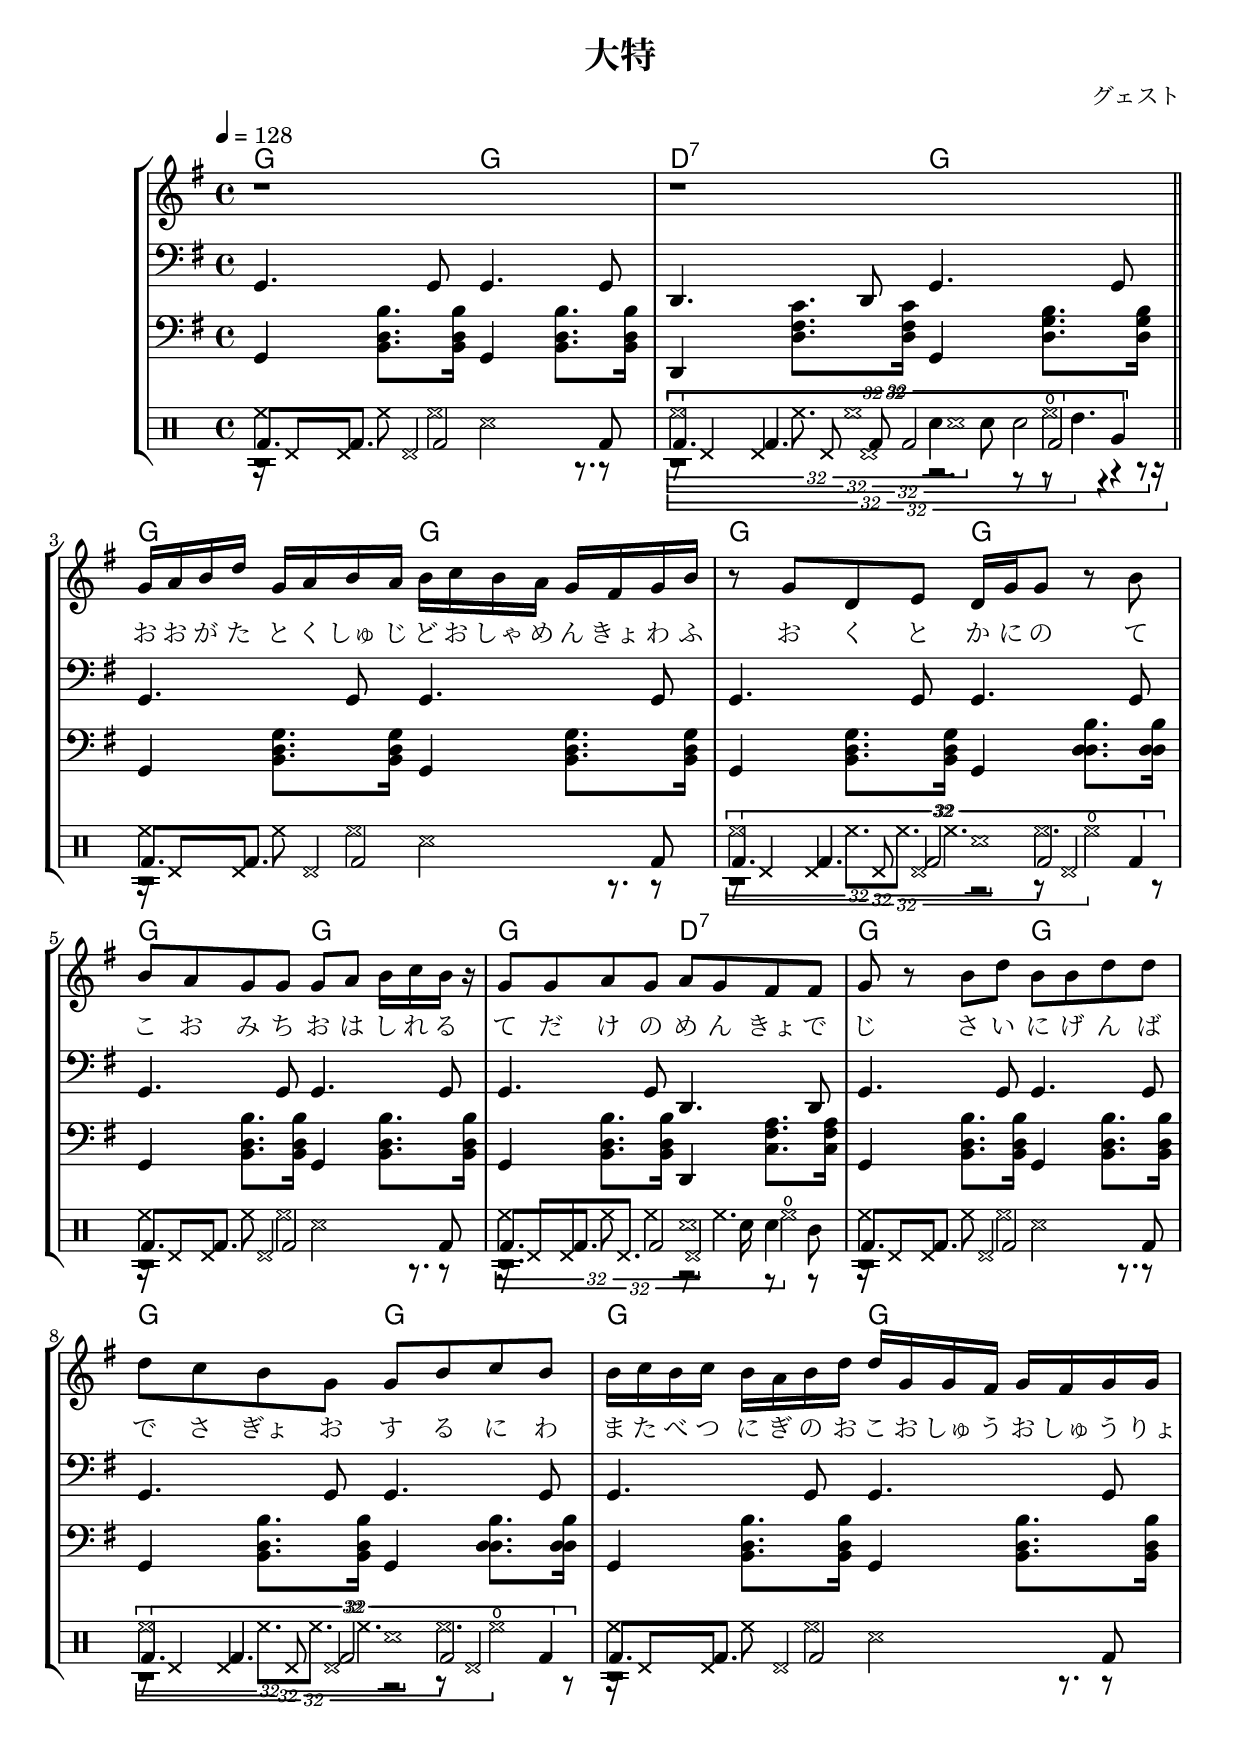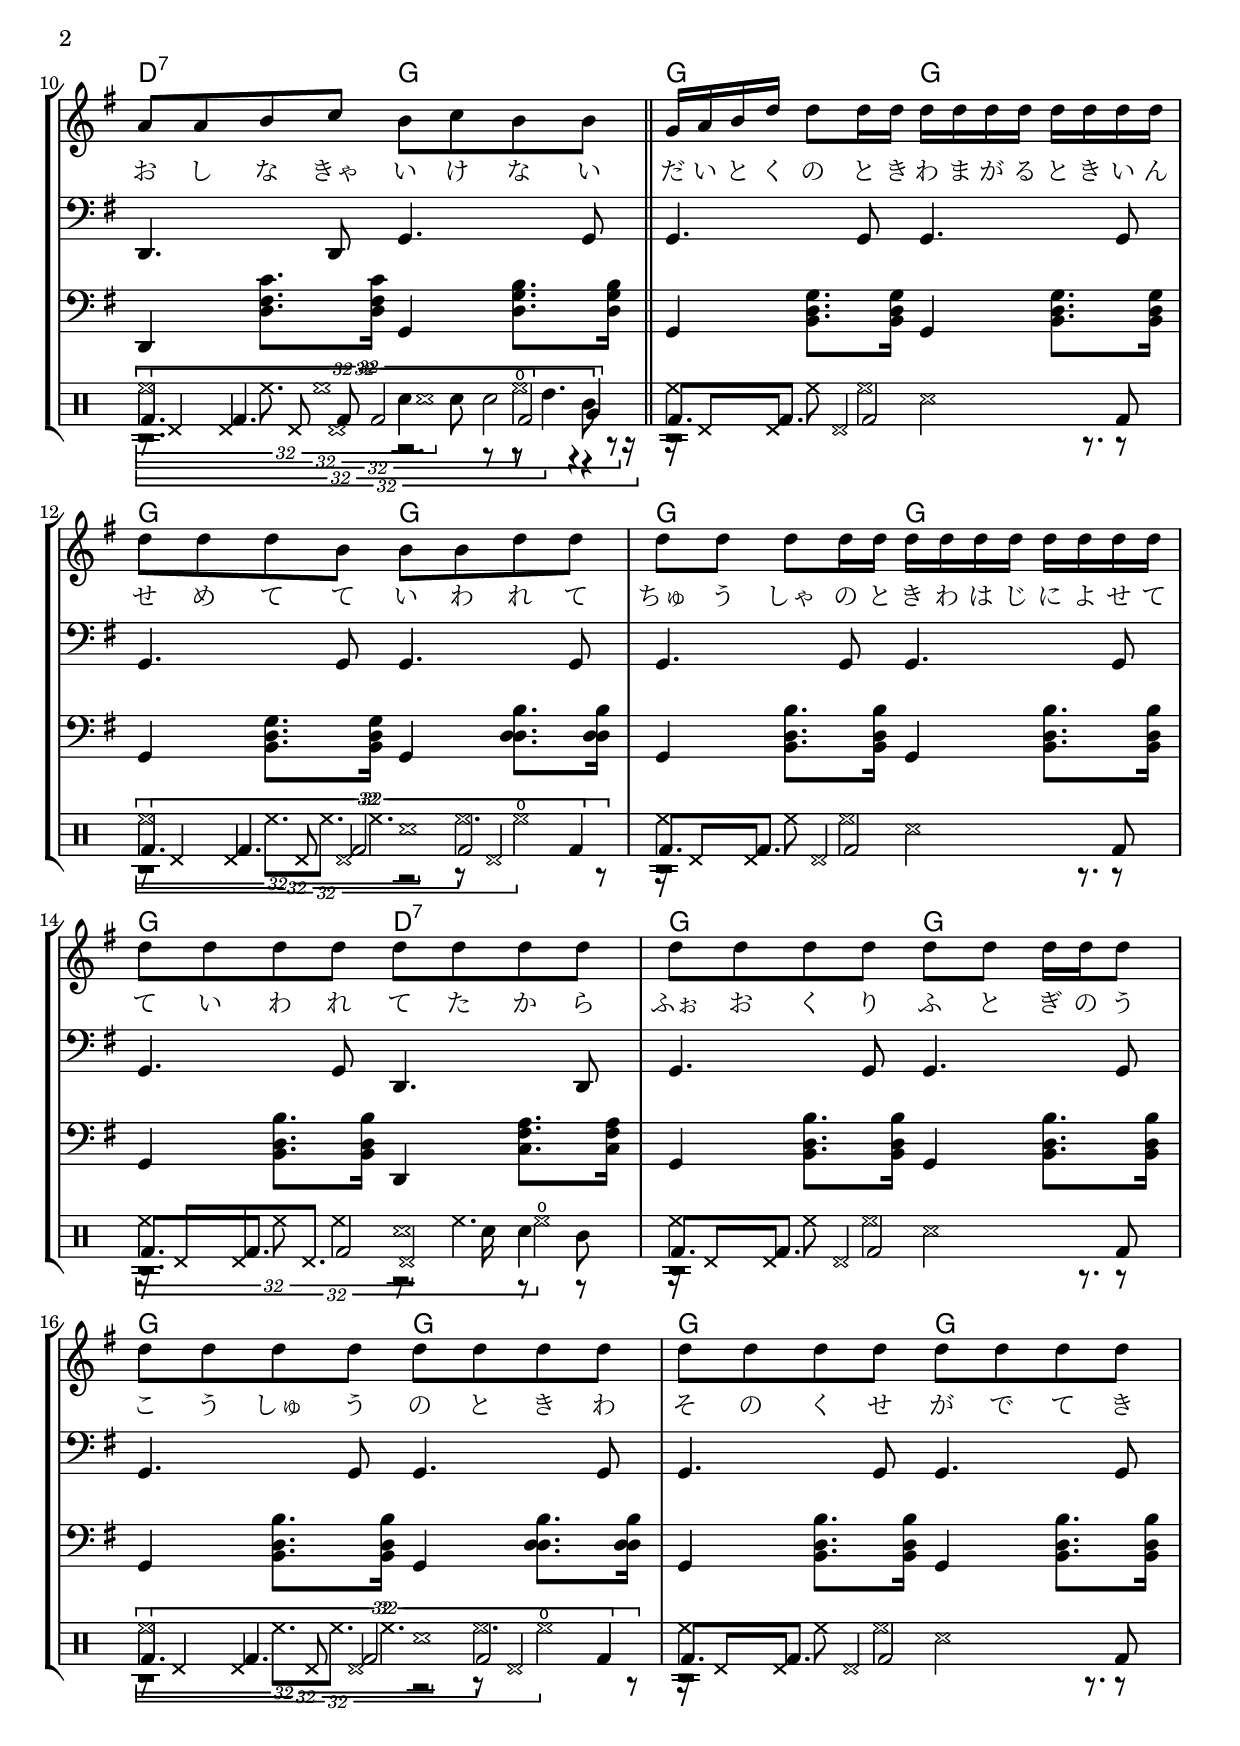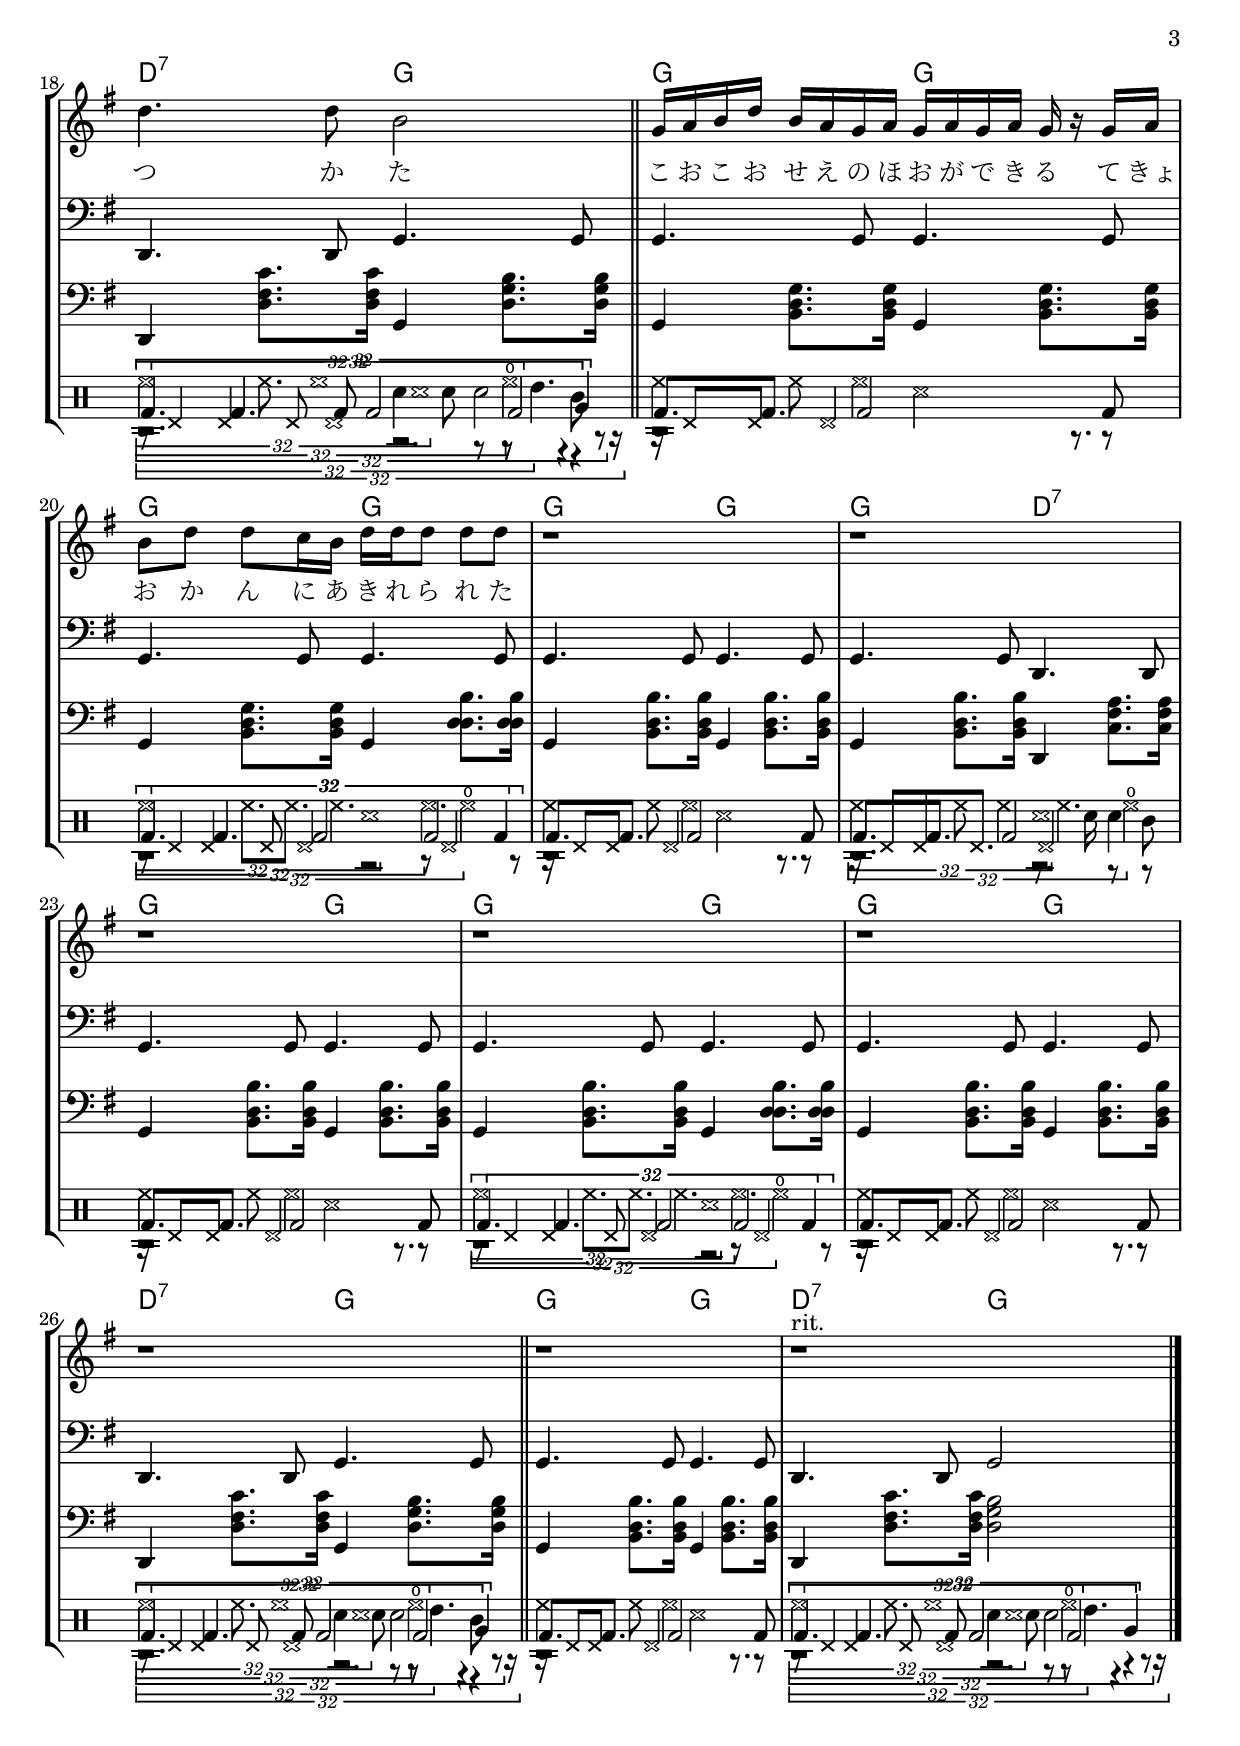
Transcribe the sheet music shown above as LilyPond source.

\version "2.12.1"

\header {
	title = \markup {大特}
	composer = \markup \center-column {グェスト}
}

harmony = \chordmode {
	g2 g d:7 g 

	g g g g g g g d:7 g g g g g g d:7 g 

	g g g g g g g d:7 g g g g g g d:7 g 

	g g g g g g g d:7 g g g g g g d:7 g 

	g g d:7 g 
}

melody = {
	\key g \major
	\tempo 4 = 128
	r1 | r1   
	\set Staff.midiInstrument = #"fss0.29"
	 g'16  a'16  b'16  d''16  g'16  a'16  b'16  a'16  b'16  c''16  b'16  a'16  g'16  fis'16  g'16  b'16 
	r8  g'8  d'8  e'8  d'16  g'16  g'8  r8  b'8 
	b'8  a'8  g'8  g'8  g'8  a'8  b'16  c''16  b'16  r16 
	g'8  g'8  a'8  g'8  a'8  g'8  fis'8  fis'8 
	g'8  r8  b'8  d''8  b'8  b'8  d''8  d''8 
	d''8  c''8  b'8  g'8  g'8  b'8  c''8  b'8 
	b'16  c''16  b'16  c''16  b'16  a'16  b'16  d''16  d''16  g'16  g'16  fis'16  g'16  fis'16  g'16  g'16 
	a'8  a'8  b'8  c''8  b'8  c''8  b'8  b'8
	\set Staff.midiInstrument = #"fss0.29"
	 g'16  a'16  b'16  d''16  d''8  d''16  d''16  d''16  d''16  d''16  d''16  d''16  d''16  d''16  d''16 
	d''8  d''8  d''8  b'8  b'8  b'8  d''8  d''8 
	d''8  d''8  d''8  d''16  d''16  d''16  d''16  d''16  d''16  d''16  d''16  d''16  d''16 
	d''8  d''8  d''8  d''8  d''8  d''8  d''8  d''8 
	d''8  d''8  d''8  d''8  d''8  d''8  d''16  d''16  d''8 
	d''8  d''8  d''8  d''8  d''8  d''8  d''8  d''8 
	d''8  d''8  d''8  d''8  d''8  d''8  d''8  d''8 
	d''4.  d''8  b'2
	\set Staff.midiInstrument = #"fss0.29"
	 g'16  a'16  b'16  d''16  b'16  a'16  g'16  a'16  g'16  a'16  g'16  a'16  g'16  r16  g'16  a'16 
	b'8  d''8  d''8  c''16  b'16  d''16  d''16  d''8  d''8  d''8
	r1 r1 r1 r1 r1 r1 	r1 | r1^"rit." \bar "|."
}

words = \lyricmode {
	
	お  お  が  た  と  く  しゅ  じ  ど  お  しゃ  め  ん  きょ  わ  ふ  お  く  と  か  に  の  て  こ  お  み  ち  お  は  し  れ  る  て  だ  け  の  め  ん  きょ  で  じ  さ  い  に  げ  ん  ば  で  さ  ぎょ  お  す  る  に  わ  ま  た  べ  つ  に  ぎ  の  お  こ  お  しゅ  う  お  しゅ  う  りょ  お  し  な  きゃ  い  け  な  い  
	だ  い  と  く  の  と  き  わ  ま  が  る  と  き  い  ん  せ  め  て  て  い  わ  れ  て  ちゅ  う  しゃ  の  と  き  わ  は  じ  に  よ  せ  て  て  い  わ  れ  て  た  か  ら  ふぉ  お  く  り  ふ  と  ぎ  の  う  こ  う  しゅ  う  の  と  き  わ  そ  の  く  せ  が  で  て  き  つ  か  た  
	こ  お  こ  お  せ  え  の  ほ  お  が  で  き  る  て  きょ  お  か  ん  に  あ  き  れ  ら  れ  た  
	
}

tempochange = {
	\tempo 4 = 128
	r1 | r1 \bar "||"
	\tempo 4 = 128
	r1 | r1 | r1 | r1 | r1 | r1 | r1 | r1 \bar "||"
	\tempo 4 = 128
	r1 | r1 | r1 | r1 | r1 | r1 | r1 | r1 \bar "||"
	\tempo 4 = 128
	r1 | r1 | r1 | r1 | r1 | r1 | r1 | r1 \bar "||"
	\tempo 4 = 128
	r1 | \tempo 4 = 96 r2 \tempo 4 = 85 r2 \bar "|."
}

mainacc = {
	\clef bass
	\set Staff.midiInstrument = #"Koto"
	\key g \major
	\tempo 4 = 128
	g,4.g,8
	g,4.g,8
	d,4.d,8
	g,4.g,8
	\bar "||"

	\set Staff.midiInstrument = #"Koto"
	g,4.g,8
	g,4.g,8
	g,4.g,8
	g,4.g,8
	g,4.g,8
	g,4.g,8
	g,4.g,8
	d,4.d,8
	g,4.g,8
	g,4.g,8
	g,4.g,8
	g,4.g,8
	g,4.g,8
	g,4.g,8
	d,4.d,8
	g,4.g,8
	\bar "||"

	\set Staff.midiInstrument = #"Koto"
	g,4.g,8
	g,4.g,8
	g,4.g,8
	g,4.g,8
	g,4.g,8
	g,4.g,8
	g,4.g,8
	d,4.d,8
	g,4.g,8
	g,4.g,8
	g,4.g,8
	g,4.g,8
	g,4.g,8
	g,4.g,8
	d,4.d,8
	g,4.g,8
	\bar "||"

	\set Staff.midiInstrument = #"Koto"
	g,4.g,8
	g,4.g,8
	g,4.g,8
	g,4.g,8
	g,4.g,8
	g,4.g,8
	g,4.g,8
	d,4.d,8
	g,4.g,8
	g,4.g,8
	g,4.g,8
	g,4.g,8
	g,4.g,8
	g,4.g,8
	d,4.d,8
	g,4.g,8
	\bar "||"

	\set Staff.midiInstrument = #"Koto"
	g,4.g,8
	g,4.g,8
	d,4.d,8
	g,2
	\bar "|."
}

subacc = {
	\clef bass
	\set Staff.midiInstrument = #"Clarinet"
	\key g \major
	\tempo 4 = 128
	g,4 <b, d b>8. <b, d b>16
	g,4 <b, d b>8. <b, d b>16
	d,4 <d fis c'>8. <d fis c'>16
	g,4 <d g b>8. <d g b>16
	\bar "||"

	\set Staff.midiInstrument = #"Clarinet"
	g,4 <b, d g>8. <b, d g>16
	g,4 <b, d g>8. <b, d g>16
	g,4 <b, d g>8. <b, d g>16
	g,4 <d d b>8. <d d b>16
	g,4 <b, d b>8. <b, d b>16
	g,4 <b, d b>8. <b, d b>16
	g,4 <b, d b>8. <b, d b>16
	d,4 <c fis a>8. <c fis a>16
	g,4 <b, d b>8. <b, d b>16
	g,4 <b, d b>8. <b, d b>16
	g,4 <b, d b>8. <b, d b>16
	g,4 <d d b>8. <d d b>16
	g,4 <b, d b>8. <b, d b>16
	g,4 <b, d b>8. <b, d b>16
	d,4 <d fis c'>8. <d fis c'>16
	g,4 <d g b>8. <d g b>16
	\bar "||"

	\set Staff.midiInstrument = #"Clarinet"
	g,4 <b, d g>8. <b, d g>16
	g,4 <b, d g>8. <b, d g>16
	g,4 <b, d g>8. <b, d g>16
	g,4 <d d b>8. <d d b>16
	g,4 <b, d b>8. <b, d b>16
	g,4 <b, d b>8. <b, d b>16
	g,4 <b, d b>8. <b, d b>16
	d,4 <c fis a>8. <c fis a>16
	g,4 <b, d b>8. <b, d b>16
	g,4 <b, d b>8. <b, d b>16
	g,4 <b, d b>8. <b, d b>16
	g,4 <d d b>8. <d d b>16
	g,4 <b, d b>8. <b, d b>16
	g,4 <b, d b>8. <b, d b>16
	d,4 <d fis c'>8. <d fis c'>16
	g,4 <d g b>8. <d g b>16
	\bar "||"

	\set Staff.midiInstrument = #"Clarinet"
	g,4 <b, d g>8. <b, d g>16
	g,4 <b, d g>8. <b, d g>16
	g,4 <b, d g>8. <b, d g>16
	g,4 <d d b>8. <d d b>16
	g,4 <b, d b>8. <b, d b>16
	g,4 <b, d b>8. <b, d b>16
	g,4 <b, d b>8. <b, d b>16
	d,4 <c fis a>8. <c fis a>16
	g,4 <b, d b>8. <b, d b>16
	g,4 <b, d b>8. <b, d b>16
	g,4 <b, d b>8. <b, d b>16
	g,4 <d d b>8. <d d b>16
	g,4 <b, d b>8. <b, d b>16
	g,4 <b, d b>8. <b, d b>16
	d,4 <d fis c'>8. <d fis c'>16
	g,4 <d g b>8. <d g b>16
	\bar "||"

	\set Staff.midiInstrument = #"Clarinet"
	g,4 <b, d b>8. <b, d b>16
	g,4 <b, d b>8. <b, d b>16
	d,4 <d fis c'>8. <d fis c'>16
	<d g b>2
	\bar "|."
}

percA = {
	\drummode {
	hh4 hh8 hh2 r8  |\times 16/32{ hh2 hh8. hh1 r4 r16 } \bar "||"
	hh4 hh8 hh2 r8  |\times 16/32{ hh2 hh8. hh8. hh4. hh2. } |hh4 hh8 hh2 r8  |hh4 hh8 hh4 hh4.  |hh4 hh8 hh2 r8  |\times 16/32{ hh2 hh8. hh8. hh4. hh2. } |hh4 hh8 hh2 r8  |\times 16/32{ hh2 hh8. hh1 r4 r16 } \bar "||"
	hh4 hh8 hh2 r8  |\times 16/32{ hh2 hh8. hh8. hh4. hh2. } |hh4 hh8 hh2 r8  |hh4 hh8 hh4 hh4.  |hh4 hh8 hh2 r8  |\times 16/32{ hh2 hh8. hh8. hh4. hh2. } |hh4 hh8 hh2 r8  |\times 16/32{ hh2 hh8. hh1 r4 r16 } \bar "||"
	hh4 hh8 hh2 r8  |\times 16/32{ hh2 hh8. hh8. hh4. hh2. } |hh4 hh8 hh2 r8  |hh4 hh8 hh4 hh4.  |hh4 hh8 hh2 r8  |\times 16/32{ hh2 hh8. hh8. hh4. hh2. } |hh4 hh8 hh2 r8  |\times 16/32{ hh2 hh8. hh1 r4 r16 } \bar "||"
	hh4 hh8 hh2 r8  |\times 16/32{ hh2 hh8. hh1 r4 r16 } \bar "|."
	}
}

percB = {
	\drummode {
	r16 hhp8 hhp8 hhp2 r8.  |\times 16/32{ r8 hhp4 hhp4 hhp8 hhp1 r4 } \bar "||"
	r16 hhp8 hhp8 hhp2 r8.  |\times 16/32{ r8 hhp4 hhp4 hhp8 hhp2 r8 hhp2 r8 } |r16 hhp8 hhp8 hhp2 r8.  |r16 hhp8 hhp8 hhp8. hhp2  |r16 hhp8 hhp8 hhp2 r8.  |\times 16/32{ r8 hhp4 hhp4 hhp8 hhp2 r8 hhp2 r8 } |r16 hhp8 hhp8 hhp2 r8.  |\times 16/32{ r8 hhp4 hhp4 hhp8 hhp1 r4 } \bar "||"
	r16 hhp8 hhp8 hhp2 r8.  |\times 16/32{ r8 hhp4 hhp4 hhp8 hhp2 r8 hhp2 r8 } |r16 hhp8 hhp8 hhp2 r8.  |r16 hhp8 hhp8 hhp8. hhp2  |r16 hhp8 hhp8 hhp2 r8.  |\times 16/32{ r8 hhp4 hhp4 hhp8 hhp2 r8 hhp2 r8 } |r16 hhp8 hhp8 hhp2 r8.  |\times 16/32{ r8 hhp4 hhp4 hhp8 hhp1 r4 } \bar "||"
	r16 hhp8 hhp8 hhp2 r8.  |\times 16/32{ r8 hhp4 hhp4 hhp8 hhp2 r8 hhp2 r8 } |r16 hhp8 hhp8 hhp2 r8.  |r16 hhp8 hhp8 hhp8. hhp2  |r16 hhp8 hhp8 hhp2 r8.  |\times 16/32{ r8 hhp4 hhp4 hhp8 hhp2 r8 hhp2 r8 } |r16 hhp8 hhp8 hhp2 r8.  |\times 16/32{ r8 hhp4 hhp4 hhp8 hhp1 r4 } \bar "||"
	r16 hhp8 hhp8 hhp2 r8.  |\times 16/32{ r8 hhp4 hhp4 hhp8 hhp1 r4 } \bar "|."
	}
}

percC = {
	\drummode {
	r1  |\times 16/32{ r1 r2 hho2 } \bar "||"
	r1  |\times 16/32{ r1 r2 hho2 } |r1  |\times 16/32{ r1 r2 hho2 } |r1  |\times 16/32{ r1 r2 hho2 } |r1  |\times 16/32{ r1 r2 hho2 } \bar "||"
	r1  |\times 16/32{ r1 r2 hho2 } |r1  |\times 16/32{ r1 r2 hho2 } |r1  |\times 16/32{ r1 r2 hho2 } |r1  |\times 16/32{ r1 r2 hho2 } \bar "||"
	r1  |\times 16/32{ r1 r2 hho2 } |r1  |\times 16/32{ r1 r2 hho2 } |r1  |\times 16/32{ r1 r2 hho2 } |r1  |\times 16/32{ r1 r2 hho2 } \bar "||"
	r1  |\times 16/32{ r1 r2 hho2 } \bar "|."
	}
}

percD = {
	\drummode {
	bd8. bd8. bd2 bd8  |\times 16/32{ bd4. bd4. bd8 bd2 r8 bd2 } \bar "||"
	bd8. bd8. bd2 bd8  |\times 16/32{ bd4. bd4. bd2 bd2 bd4 } |bd8. bd8. bd2 bd8  |bd8. bd8. bd2 r8  |bd8. bd8. bd2 bd8  |\times 16/32{ bd4. bd4. bd2 bd2 bd4 } |bd8. bd8. bd2 bd8  |\times 16/32{ bd4. bd4. bd8 bd2 r8 bd2 } \bar "||"
	bd8. bd8. bd2 bd8  |\times 16/32{ bd4. bd4. bd2 bd2 bd4 } |bd8. bd8. bd2 bd8  |bd8. bd8. bd2 r8  |bd8. bd8. bd2 bd8  |\times 16/32{ bd4. bd4. bd2 bd2 bd4 } |bd8. bd8. bd2 bd8  |\times 16/32{ bd4. bd4. bd8 bd2 r8 bd2 } \bar "||"
	bd8. bd8. bd2 bd8  |\times 16/32{ bd4. bd4. bd2 bd2 bd4 } |bd8. bd8. bd2 bd8  |bd8. bd8. bd2 r8  |bd8. bd8. bd2 bd8  |\times 16/32{ bd4. bd4. bd2 bd2 bd4 } |bd8. bd8. bd2 bd8  |\times 16/32{ bd4. bd4. bd8 bd2 r8 bd2 } \bar "||"
	bd8. bd8. bd2 bd8  |\times 16/32{ bd4. bd4. bd8 bd2 r8 bd2 } \bar "|."
	}
}

percE = {
	\drummode {
	r2 ss2  |\times 16/32{ r1 ss1 } \bar "||"
	r2 ss2  |\times 16/32{ r1 ss1 } |r2 ss2  |\times 16/32{ r1 ss1 } |r2 ss2  |\times 16/32{ r1 ss1 } |r2 ss2  |\times 16/32{ r1 ss1 } \bar "||"
	r2 ss2  |\times 16/32{ r1 ss1 } |r2 ss2  |\times 16/32{ r1 ss1 } |r2 ss2  |\times 16/32{ r1 ss1 } |r2 ss2  |\times 16/32{ r1 ss1 } \bar "||"
	r2 ss2  |\times 16/32{ r1 ss1 } |r2 ss2  |\times 16/32{ r1 ss1 } |r2 ss2  |\times 16/32{ r1 ss1 } |r2 ss2  |\times 16/32{ r1 ss1 } \bar "||"
	r2 ss2  |\times 16/32{ r1 ss1 } \bar "|."
	}
}

percF = {
	\drummode {
	r1 |\times 16/32{ r1 sn4 sn8 sn2 r8 } \bar "||"
	r1 |r1 |r1 |r2 r8. sn16 sn4  |r1 |r1 |r1 |\times 16/32{ r1 sn4 sn8 sn2 r8 } \bar "||"
	r1 |r1 |r1 |r2 r8. sn16 sn4  |r1 |r1 |r1 |\times 16/32{ r1 sn4 sn8 sn2 r8 } \bar "||"
	r1 |r1 |r1 |r2 r8. sn16 sn4  |r1 |r1 |r1 |\times 16/32{ r1 sn4 sn8 sn2 r8 } \bar "||"
	r1 |\times 16/32{ r1 sn4 sn8 sn2 r8 } \bar "|."
	}
}

percG = {
	\drummode {
	r1 |r1 \bar "||"
	r1 |r1 |r1 |r2. r8 tomml8  |r1 |r1 |r1 |r2. r8 tomml8  \bar "||"
	r1 |r1 |r1 |r2. r8 tomml8  |r1 |r1 |r1 |r2. r8 tomml8  \bar "||"
	r1 |r1 |r1 |r2. r8 tomml8  |r1 |r1 |r1 |r2. r8 tomml8  \bar "||"
	r1 |r1 \bar "|."
	}
}

percH = {
	\drummode {
	r1 |\times 16/32{ r1 r2 r8 tommh4. } \bar "||"
	r1 |r1 |r1 |r1 |r1 |r1 |r1 |\times 16/32{ r1 r2 r8 tommh4. } \bar "||"
	r1 |r1 |r1 |r1 |r1 |r1 |r1 |\times 16/32{ r1 r2 r8 tommh4. } \bar "||"
	r1 |r1 |r1 |r1 |r1 |r1 |r1 |\times 16/32{ r1 r2 r8 tommh4. } \bar "||"
	r1 |\times 16/32{ r1 r2 r8 tommh4. } \bar "|."
	}
}

percI = {
	\drummode {
	r1 |\times 16/32{ r1 r2. tomfh4 } \bar "||"
	r1 |r1 |r1 |r1 |r1 |r1 |r1 |\times 16/32{ r1 r2. tomfh4 } \bar "||"
	r1 |r1 |r1 |r1 |r1 |r1 |r1 |\times 16/32{ r1 r2. tomfh4 } \bar "||"
	r1 |r1 |r1 |r1 |r1 |r1 |r1 |\times 16/32{ r1 r2. tomfh4 } \bar "||"
	r1 |\times 16/32{ r1 r2. tomfh4 } \bar "|."
	}
}

\score {
	<<
		\new StaffGroup <<
			\new ChordNames {\harmony}
			\new Voice = "melody" {\melody}
			\new Lyrics \lyricsto "melody" \words
			\new Staff = "mainacc" {\mainacc}
			\new Staff = "subacc" {\subacc}
			\new DrumStaff <<
				\new DrumVoice {\percA}
				\new DrumVoice {\percB}
				\new DrumVoice {\percC}
				\new DrumVoice {\percD}
				\new DrumVoice {\percE}
				\new DrumVoice {\percF}
				\new DrumVoice {\percG}
				\new DrumVoice {\percH}
				\new DrumVoice {\percI}
			>>
		>>
	>>
	\layout { }
}
